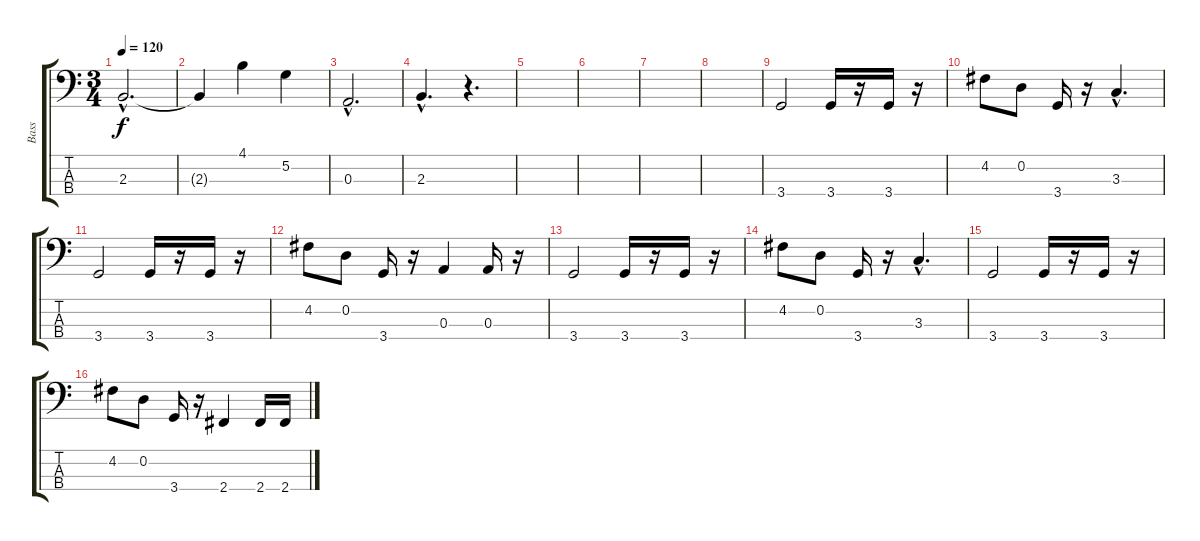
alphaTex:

\track ("Bass" "Bass") {instrument electricbassfinger}
\staff {score tabs}
\tuning (G2 D2 A1 E1) {hide}
\ts (3 4)
\tempo 120
\clef f4
\ks c
2.3{hac}.2{d dy f} |
2.3{t}.4 4.1.4 5.2.4 |
0.3{hac}.2{d} |
2.3{hac}.4{d} r.4{d} |
|
|
|
|
3.4.2 3.4.16 r.16 3.4.16 r.16 |
4.2.8 0.2.8 3.4.16 r.16 3.3{hac}.4{d} |
3.4.2 3.4.16 r.16 3.4.16 r.16 |
4.2.8 0.2.8 3.4.16 r.16 0.3.4 0.3.16 r.16 |
3.4.2 3.4.16 r.16 3.4.16 r.16 |
4.2.8 0.2.8 3.4.16 r.16 3.3{hac}.4{d} |
3.4.2 3.4.16 r.16 3.4.16 r.16 |
4.2.8 0.2.8 3.4.16 r.16 2.4.4 2.4.16 2.4.16
